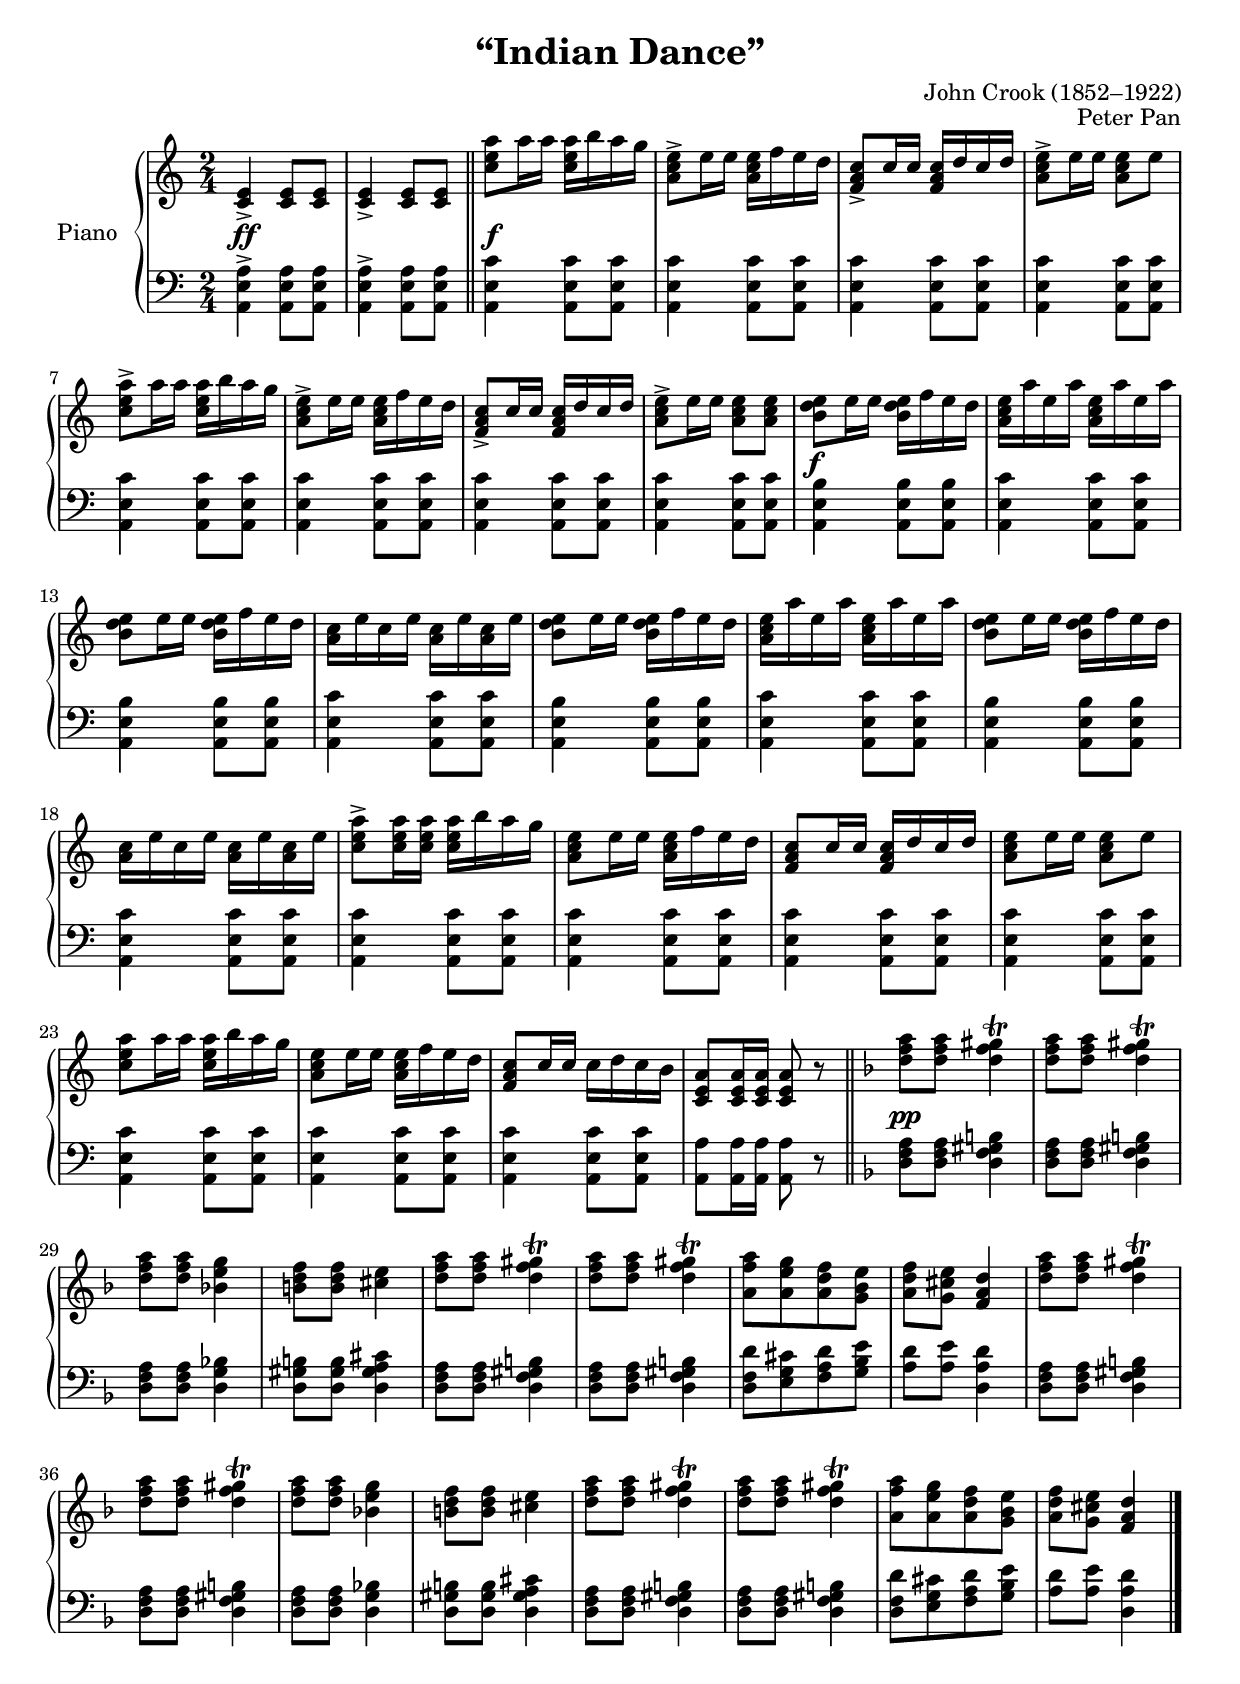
\version "2.19.52"
\language "english"
\include "Peter_Pan.ily"

% \include "articulate.ly"

\header {
  title = "“Indian Dance”"
}

\tagGroup #'(midi-only score-only)


dynamicsOne = {
	<>\ff
	s2*2	|
}

upperOne = \relative {
	<c' e>4->			q8		q		|
	q4->				q8		q		|
}

lowerOne = \relative {
	<a, e' a>4->			q8		q		|
	q4->				q8		q		|
}


dynamicsTwo = {
	<>\f
	s2*8	|

	<>\f
	s2*8	|

	s2*8	|
}

upperTwo = \relative {
	<a'' e c>8	a16	a	q	b	a	g	|
	<e c a>8->	e16	e	q	f	e	d	|
	<c a f>8->	c16	c	q	d	c	d	|
	<e c a>8->	e16	e	q8		e		|

	<a e c>8->	a16	a	q	b	a	g	|
	<e c a>8->	e16	e	q	f	e	d	|
	<c a f>8->	c16	c	q	d	c	d	|
	<e c a>8->	e16	e	q8		q		|

  \repeat unfold 2 {
	<e d b>8	e16	e	q	f	e	d	|
	<e c a>	a	e	a	q	a	e	a	|
	<e d b>8	e16	e	q	f	e	d	|
	<c a>	e	c	e	q	e	q	e	|
  }

	<a e c>8->	q16	q	q	b	a	g	|
	<e c a>8	e16	e	q	f	e	d	|
	<c a f>8	c16	c	q	d	c	d	|
	<e c a>8	e16	e	q8		e		|

	<a e c>8	a16	a	q	b	a	g	|
	<e c a>8	e16	e	q	f	e	d	|
	<c a f>8	c16	c	c	d	c	b	|
	<a e c>8	q16	q	q8		r		|
}

lowerTwo = {
  \repeat unfold 8 {
	<a, e c'>4			q8		q		|
  }
  \repeat unfold 4 {
	<a, e b>4			q8		q		|
	<a, e c'>4			q8		q		|
  }
  \repeat unfold 7 {
	<a, e c'>4			q8		q		|
  }
	<a, a>8		q16	q	q8		r		|
}


dynamicsThree = {
	<>\pp
	s2*16	|
}

upperThree = \relative {
  \repeat unfold 2 {
    \repeat unfold 2 {
	<d'' f a>8	q		<d f gs>4\trill			|
	<d f a>8	q		<d f gs>4\trill			|
    }
    \alternative {
      {
	<d f a>8	q		<bf! e g>4			|
	<b d f>8	q		<cs e>4				|
      }
      {
	<a f' a>8[	<a e' g>	<a d f>		<g bf e>]	|
	<a d f>		<g cs e>	<f a d>4			|
      }
    }
  }
}

lowerThree = \relative {
  \repeat unfold 2 {
    \repeat unfold 2 {
	<d f a>8	q		<d f gs b>4			|
	<d f a>8	q		<d f gs b>4			|
    }
    \alternative {
      {
	<d f a>8	q		<d g bf!>4			|
	<d gs b>8	q		<d gs a cs>4			|
      }
      {
	<d f d'>8[	<e g cs>	<f a d>		<g bf e>]	|
	<a d>		<a e'>		<d, a' d>4			|
      }
    }
  }
}


dynamicsFour = {
}

upperFour = {
}

lowerFour = {
}


dynamics = {
  \set Score.tempoHideNote = ##t

  \time 2/4
  \tempo 4 = 120
  \dynamicsOne
  \bar "||"

  \dynamicsTwo
  \bar "||"

  \dynamicsThree
  \bar "||"

  \dynamicsFour
  \bar "|."
}

upper = {
  \clef treble

  \key a \minor
  \upperOne

  \upperTwo

  \key d \minor
  \upperThree

  \upperFour
}

lower = {
  \clef bass

  \key a \minor
  \lowerOne

  \lowerTwo

  \key d \minor
  \lowerThree

  \lowerFour
}


\score {
  \new PianoStaff
    \with {
      instrumentName = #"Piano"
    }
  \keepWithTag #'score-only
  <<
    \new Staff = "upper" \upper
    \new Dynamics = "dynamics" \dynamics
    \new Staff = "lower" \lower
  >>
  \layout {}
}

\score {
  \new PianoStaff
    \with {
      midiInstrument = #"acoustic grand"
    }
  \keepWithTag #'midi-only
  <<
    \new Staff = "upper"
    % \articulate
    \unfoldRepeats
    <<
      \upper
      \dynamics
    >>
    \new Staff = "lower"
    % \articulate
    \unfoldRepeats
    <<
      \lower
      \dynamics
    >>
  >>
  \midi {}
}
